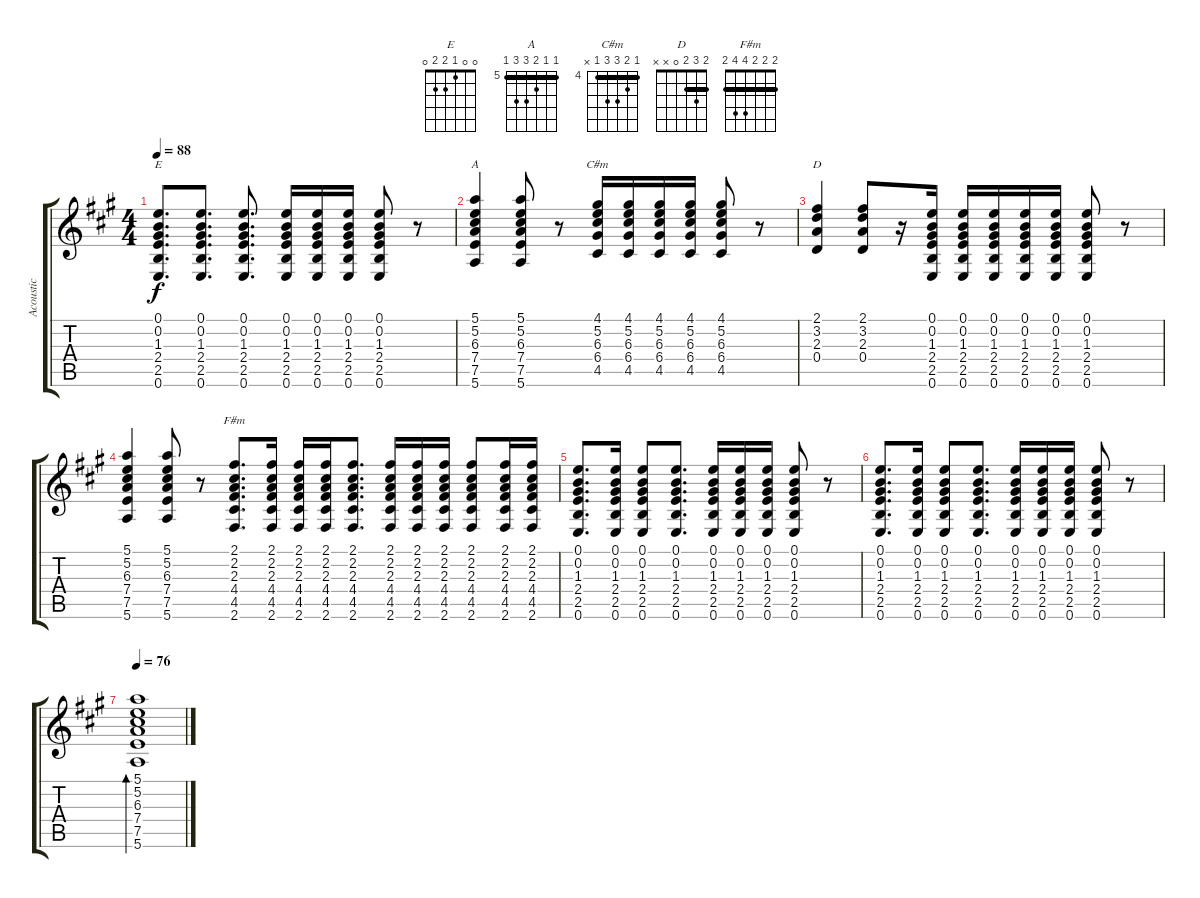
\track ("Acoustic" "Acoustic") {instrument acousticguitarsteel}
\staff {score tabs}
\tuning (E4 B3 G3 D3 A2 E2) {hide}
\chord ("E" 0 0 1 2 2 0)
\chord ("A" 5 5 6 7 7 5) {firstfret 5 barre 5}
\chord ("C#m" 4 5 6 6 4 x) {firstfret 4 barre 4}
\chord ("D" 2 3 2 0 x x) {barre 2}
\chord ("F#m" 2 2 2 4 4 2) {barre 2}
\ts (4 4)
\tempo 88
\clef g2
\ks a
(0.1 0.2 1.3 2.4 2.5 0.6).8{d ch "E" dy f} (0.1 0.2 1.3 2.4 2.5 0.6).8{d} (0.1 0.2 1.3 2.4 2.5 0.6).8{d} (0.1 0.2 1.3 2.4 2.5 0.6).16 (0.1 0.2 1.3 2.4 2.5 0.6).16 (0.1 0.2 1.3 2.4 2.5 0.6).16 (0.1 0.2 1.3 2.4 2.5 0.6).8 r.8 |
(5.1 5.2 6.3 7.4 7.5 5.6).4{ch "A"} (5.1 5.2 6.3 7.4 7.5 5.6).8 r.8 (4.1 5.2 6.3 6.4 4.5).16{ch "C#m"} (4.1 5.2 6.3 6.4 4.5).16 (4.1 5.2 6.3 6.4 4.5).16 (4.1 5.2 6.3 6.4 4.5).16 (4.1 5.2 6.3 6.4 4.5).8 r.8 |
(2.1 3.2 2.3 0.4).4{ch "D"} (2.1 3.2 2.3 0.4).8 r.16 (0.1 0.2 1.3 2.4 2.5 0.6).16 (0.1 0.2 1.3 2.4 2.5 0.6).16 (0.1 0.2 1.3 2.4 2.5 0.6).16 (0.1 0.2 1.3 2.4 2.5 0.6).16 (0.1 0.2 1.3 2.4 2.5 0.6).16 (0.1 0.2 1.3 2.4 2.5 0.6).8 r.8 |
(5.1 5.2 6.3 7.4 7.5 5.6).4 (5.1 5.2 6.3 7.4 7.5 5.6).8 r.8 (2.1 2.2 2.3 4.4 4.5 2.6).8{d ch "F#m"} (2.1 2.2 2.3 4.4 4.5 2.6).16 (2.1 2.2 2.3 4.4 4.5 2.6).16 (2.1 2.2 2.3 4.4 4.5 2.6).16 (2.1 2.2 2.3 4.4 4.5 2.6).8{d} (2.1 2.2 2.3 4.4 4.5 2.6).16 (2.1 2.2 2.3 4.4 4.5 2.6).16 (2.1 2.2 2.3 4.4 4.5 2.6).16 (2.1 2.2 2.3 4.4 4.5 2.6).8 (2.1 2.2 2.3 4.4 4.5 2.6).16 (2.1 2.2 2.3 4.4 4.5 2.6).16 |
(0.1 0.2 1.3 2.4 2.5 0.6).8{d} (0.1 0.2 1.3 2.4 2.5 0.6).16 (0.1 0.2 1.3 2.4 2.5 0.6).8 (0.1 0.2 1.3 2.4 2.5 0.6).8{d} (0.1 0.2 1.3 2.4 2.5 0.6).16 (0.1 0.2 1.3 2.4 2.5 0.6).16 (0.1 0.2 1.3 2.4 2.5 0.6).16 (0.1 0.2 1.3 2.4 2.5 0.6).8 r.8 |
(0.1 0.2 1.3 2.4 2.5 0.6).8{d} (0.1 0.2 1.3 2.4 2.5 0.6).16 (0.1 0.2 1.3 2.4 2.5 0.6).8 (0.1 0.2 1.3 2.4 2.5 0.6).8{d} (0.1 0.2 1.3 2.4 2.5 0.6).16 (0.1 0.2 1.3 2.4 2.5 0.6).16 (0.1 0.2 1.3 2.4 2.5 0.6).16 (0.1 0.2 1.3 2.4 2.5 0.6).8 r.8 |
\tempo 76
(5.1 5.2 6.3 7.4 7.5 5.6).1{bd 240}
